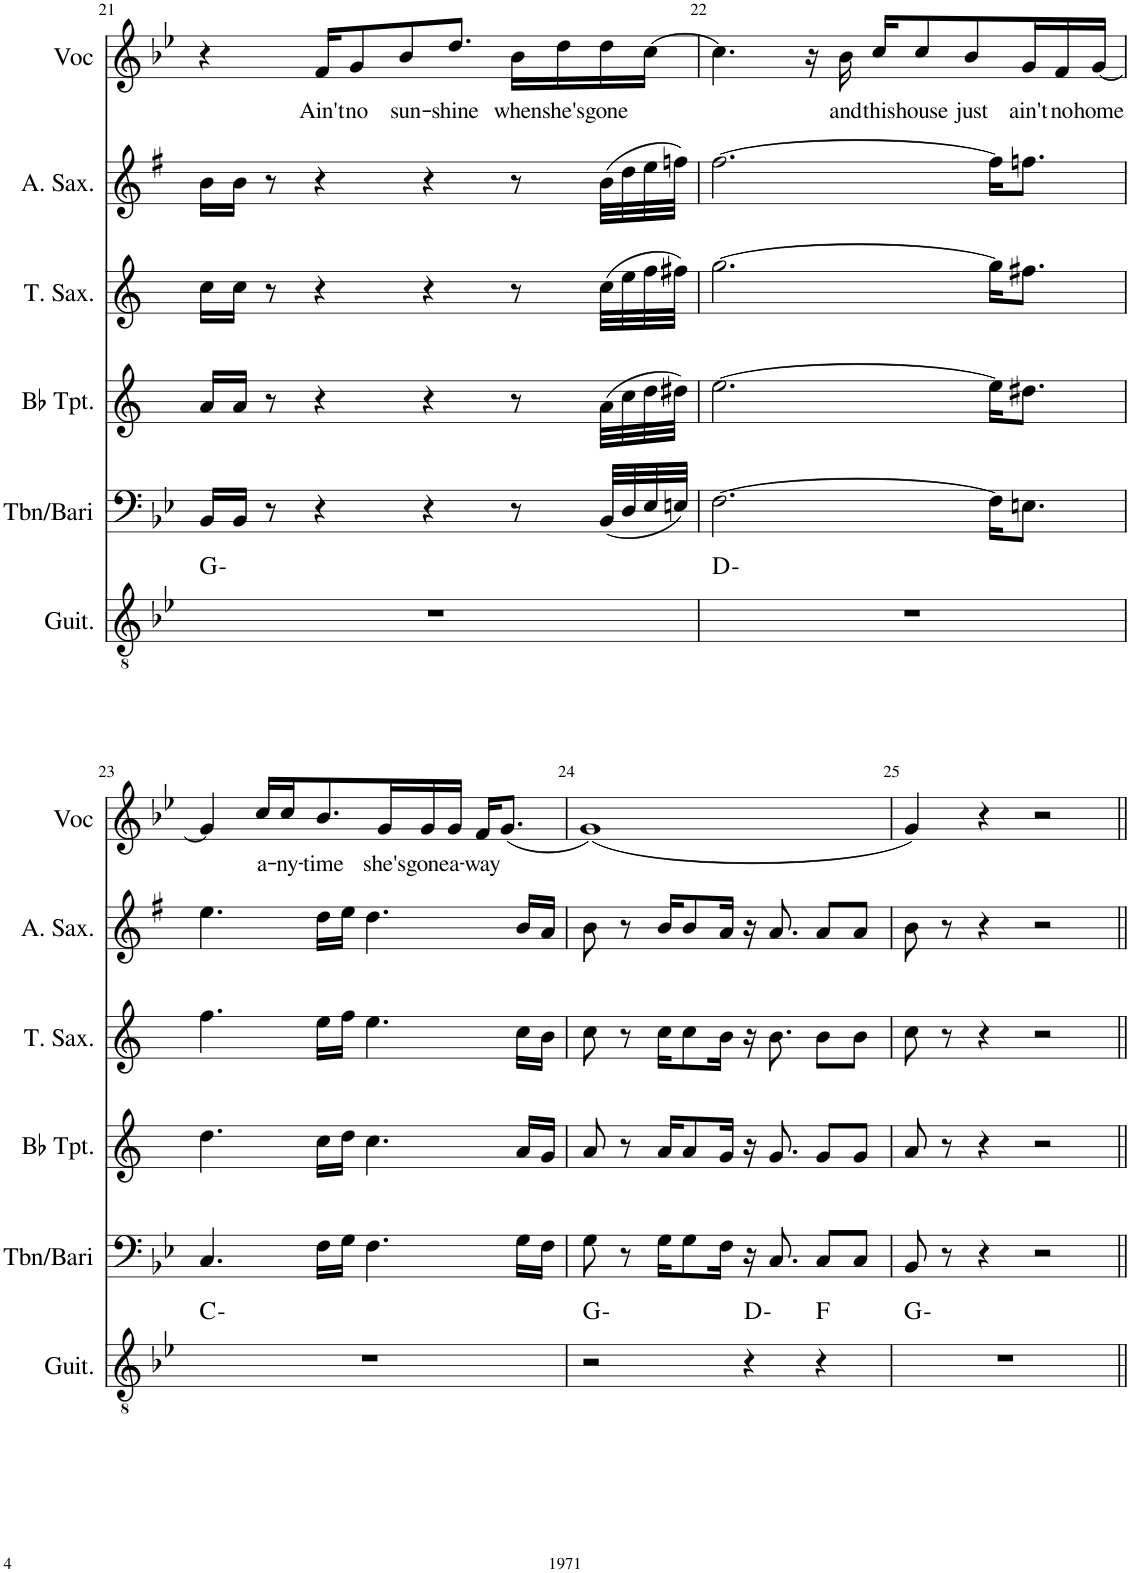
**kern	**harte	**kern	**kern	**kern	**kern	**kern	**text
*part6	*part6	*part5	*part4	*part3	*part2	*part1	*part1
*staff6	*	*staff5	*staff4	*staff3	*staff2	*staff1	*staff1
*I"Guitar	*	*I"Tbn/Bari	*I"Bb Trumpet	*I"Tenor	*I"Alto	*I"Voc	*
*I'Guit.	*	*I'Tbn/Bari	*I'Bb Tpt.	*	*	*I'Voc	*
!!LO:PB:g=z
*clefGv2	*	*clefF4	*clefG2	*clefG2	*clefG2	*clefG2	*
*	*	*	*Trd1c2	*Trd8c14	*Trd5c9	*	*
*k[b-e-]	*	*k[b-e-]	*k[]	*k[]	*k[f#]	*k[b-e-]	*
*M4/4	*	*M4/4	*M4/4	*M4/4	*M4/4	*M4/4	*
=21	=21	=21	=21	=21	=21	=21	=21
1r	G:min	16BB-/LL	16a/LL	16cc\LL	16b\LL	4r	.
.	.	16BB-/JJ	16a/JJ	16cc\JJ	16b\JJ	.	.
.	.	8r	8r	8r	8r	.	.
!	!	!	!	!	!	!	!LO:LY:b
.	.	4r	4r	4r	4r	16f/KL	Ain't
!	!	!	!	!	!	!	!LO:LY:b
.	.	.	.	.	.	8g/	no
!	!	!	!	!	!	!	!LO:LY:b
.	.	.	.	.	.	8b-/	sun-
.	.	4r	4r	4r	4r	.	.
!	!	!	!	!	!	!	!LO:LY:b
.	.	.	.	.	.	8.dd/J	-shine
!	!	!	!	!	!	!	!LO:LY:b
.	.	8r	8r	8r	8r	16b-\LL	when
!	!	!	!	!	!	!	!LO:LY:b
.	.	.	.	.	.	16dd\	she's
!	!	!	!	!	!	!	!LO:LY:b
.	.	(32BB-/LLL	(32a\LLL	(32cc\LLL	(32b\LLL	16dd\	gone
.	.	32D/	32cc\	32ee\	32dd\	.	.
.	.	32E-/	32dd\	32ff\	32ee\	[16cc\JJ	.
.	.	32En/JJJ)	32dd#X\JJJ)	32ff#X\JJJ)	32ffn\JJJ)	.	.
=22	=22	=22	=22	=22	=22	=22	=22
1r	D:min	[2.F\	[2.ee\	[2.gg\	[2.ff#\	4.cc\]	.
.	.	.	.	.	.	16r	.
!	!	!	!	!	!	!	!LO:LY:b
.	.	.	.	.	.	16b-\	and
!	!	!	!	!	!	!	!LO:LY:b
.	.	.	.	.	.	16cc/KL	this
!	!	!	!	!	!	!	!LO:LY:b
.	.	.	.	.	.	8cc/	house
!	!	!	!	!	!	!	!LO:LY:b
.	.	.	.	.	.	8b-/	just
.	.	16F\KL]	16ee\KL]	16gg\KL]	16ff#\KL]	.	.
!	!	!	!	!	!	!	!LO:LY:b
.	.	8.En\J	8.dd#X\J	8.ff#X\J	8.ffn\J	16g/L	ain't
!	!	!	!	!	!	!	!LO:LY:b
.	.	.	.	.	.	16f/	no
!	!	!	!	!	!	!	!LO:LY:b
.	.	.	.	.	.	[16g/JJ	home
!!LO:LB:g=z
=23	=23	=23	=23	=23	=23	=23	=23
1r	C:min	4.C/	4.dd\	4.ff\	4.ee\	4g/]	.
!	!	!	!	!	!	!	!LO:LY:b
.	.	.	.	.	.	16cc/LL	a-
!	!	!	!	!	!	!	!LO:LY:b
.	.	.	.	.	.	16cc/J	-ny-
!	!	!	!	!	!	!	!LO:LY:b
.	.	16F\LL	16cc\LL	16ee\LL	16dd\LL	8.b-/	-time
.	.	16G\JJ	16dd\JJ	16ff\JJ	16ee\JJ	.	.
.	.	4.F\	4.cc\	4.ee\	4.dd\	.	.
!	!	!	!	!	!	!	!LO:LY:b
.	.	.	.	.	.	16g/L	she's
!	!	!	!	!	!	!	!LO:LY:b
.	.	.	.	.	.	16g/	gone
!	!	!	!	!	!	!	!LO:LY:b
.	.	.	.	.	.	16g/JJ	a-
!	!	!	!	!	!	!	!LO:LY:b
.	.	.	.	.	.	16f/KL	-way
.	.	.	.	.	.	(8.g/J	.
.	.	16G\LL	16a/LL	16cc\LL	16b/LL	.	.
.	.	16F\JJ	16g/JJ	16b\JJ	16a/JJ	.	.
=24	=24	=24	=24	=24	=24	=24	=24
2r	G:min	8G\	8a/	8cc\	8b\	(1g)	.
.	.	8r	8r	8r	8r	.	.
.	.	16G\KL	16a/KL	16cc\KL	16b/KL	.	.
.	.	8G\	8a/	8cc\	8b/	.	.
.	.	16F\Jk	16g/Jk	16b\Jk	16a/Jk	.	.
4r	D:min	16r	16r	16r	16r	.	.
.	.	8.C/	8.g/	8.b\	8.a/	.	.
4r	F:maj	8C/L	8g/L	8b\L	8a/L	.	.
.	.	8C/J	8g/J	8b\J	8a/J	.	.
=25	=25	=25	=25	=25	=25	=25	=25
1r	G:min	8BB-/	8a/	8cc\	8b\	4g/)	.
.	.	8r	8r	8r	8r	.	.
.	.	4r	4r	4r	4r	4r	.
.	.	2r	2r	2r	2r	2r	.
=||	=||	=||	=||	=||	=||	=||	=||
*-	*-	*-	*-	*-	*-	*-	*-
